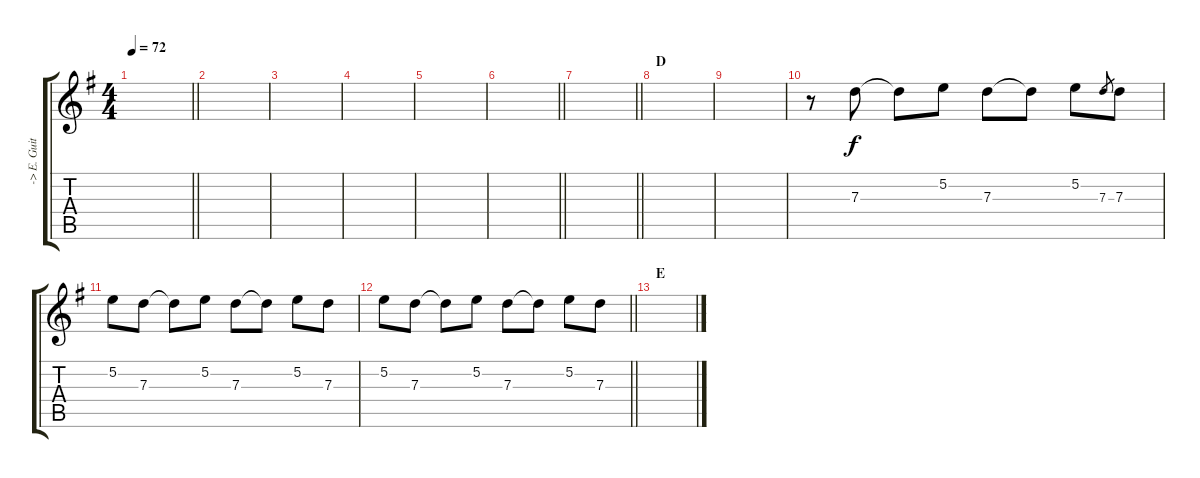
\track ("-> E. Guitar 4" "-> E. Guit") {instrument distortionguitar}
\staff {score tabs}
\tuning (E4 B3 G3 D3 A2 E2) {hide}
\ts (4 4)
\section ("" "")
\tempo 72
\clef g2
\barLineRight lightlight
\ks g
|
\section ("" "")
|
|
|
|
\barLineRight lightlight
|
\section ("" "")
\barLineRight lightlight
|
\section ("" "D")
|
|
r.8 7.3.8 7.3{t}.8 5.2.8 7.3.8 7.3{t}.8 5.2.8 7.3.8{gr} 7.3.8 |
5.2.8 7.3.8 7.3{t}.8 5.2.8 7.3.8 7.3{t}.8 5.2.8 7.3.8 |
\barLineRight lightlight
5.2.8 7.3.8 7.3{t}.8 5.2.8 7.3.8 7.3{t}.8 5.2.8 7.3.8 |
\section ("" "E")
